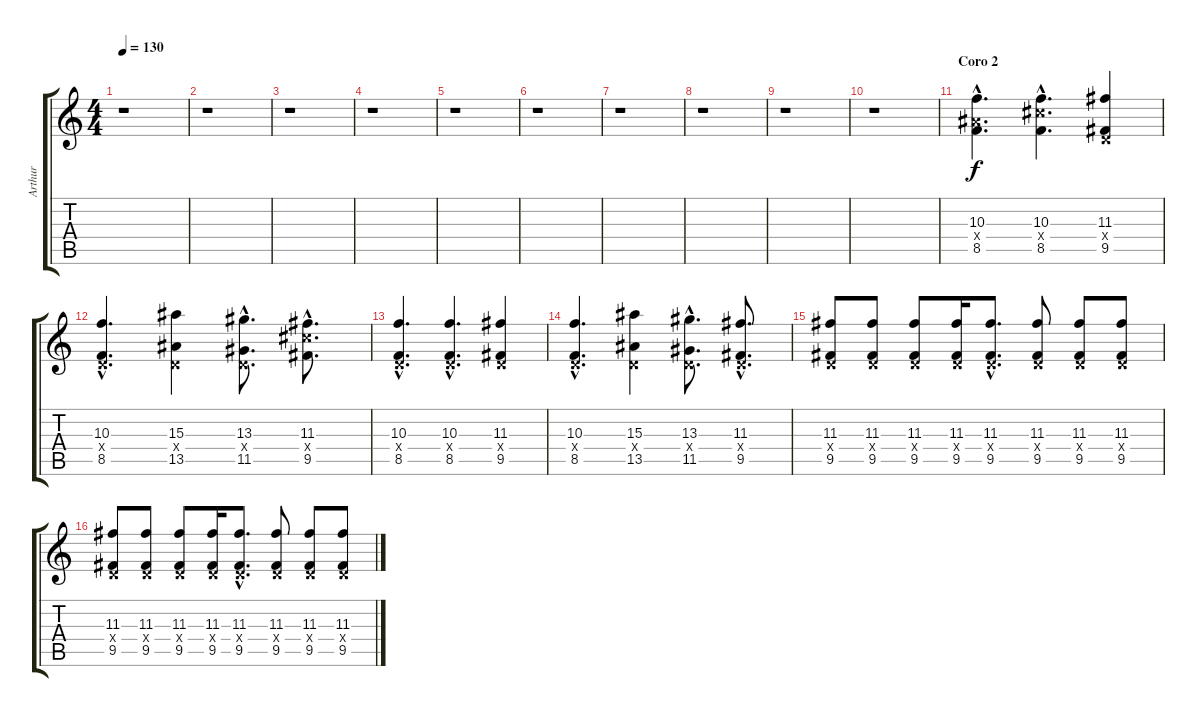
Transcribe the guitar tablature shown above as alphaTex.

\track ("Arthur" "Arthur") {instrument distortionguitar}
\staff {score tabs}
\tuning (E4 B3 G3 D3 A2 E2) {hide}
\ts (4 4)
\tempo 130
\clef g2
\ks c
r.1{dy mp} |
r.1 |
r.1 |
r.1 |
r.1 |
r.1 |
r.1 |
r.1 |
r.1 |
r.1 |
\section ("" "Coro 2")
(10.3{hac} 8.4{hac x} 8.5{hac}).4{d dy f volume 10} (10.3{hac} 11.4{hac x} 8.5{hac}).4{d} (11.3 0.4{x} 9.5).4 |
(10.3{hac} 0.4{hac x} 8.5{hac}).4{d} (15.3 0.4{x} 13.5).4 (13.3{hac} 0.4{hac x} 11.5{hac}).8{d} (11.3{hac} 11.4{hac x} 9.5{hac}).8{d} |
(10.3{hac} 0.4{hac x} 8.5{hac}).4{d} (10.3{hac} 0.4{hac x} 8.5{hac}).4{d} (11.3 0.4{x} 9.5).4 |
(10.3{hac} 0.4{hac x} 8.5{hac}).4{d} (15.3 0.4{x} 13.5).4 (13.3{hac} 0.4{hac x} 11.5{hac}).8{d} (11.3{hac} 0.4{hac x} 9.5{hac}).8{d} |
(11.3 0.4{x} 9.5).8 (11.3 0.4{x} 9.5).8 (11.3 0.4{x} 9.5).8 (11.3 0.4{x} 9.5).16 (11.3{hac} 0.4{hac x} 9.5{hac}).8{d} (11.3 0.4{x} 9.5).8 (11.3 0.4{x} 9.5).8 (11.3 0.4{x} 9.5).8 |
(11.3 0.4{x} 9.5).8 (11.3 0.4{x} 9.5).8 (11.3 0.4{x} 9.5).8 (11.3 0.4{x} 9.5).16 (11.3{hac} 0.4{hac x} 9.5{hac}).8{d} (11.3 0.4{x} 9.5).8 (11.3 0.4{x} 9.5).8 (11.3 0.4{x} 9.5).8
